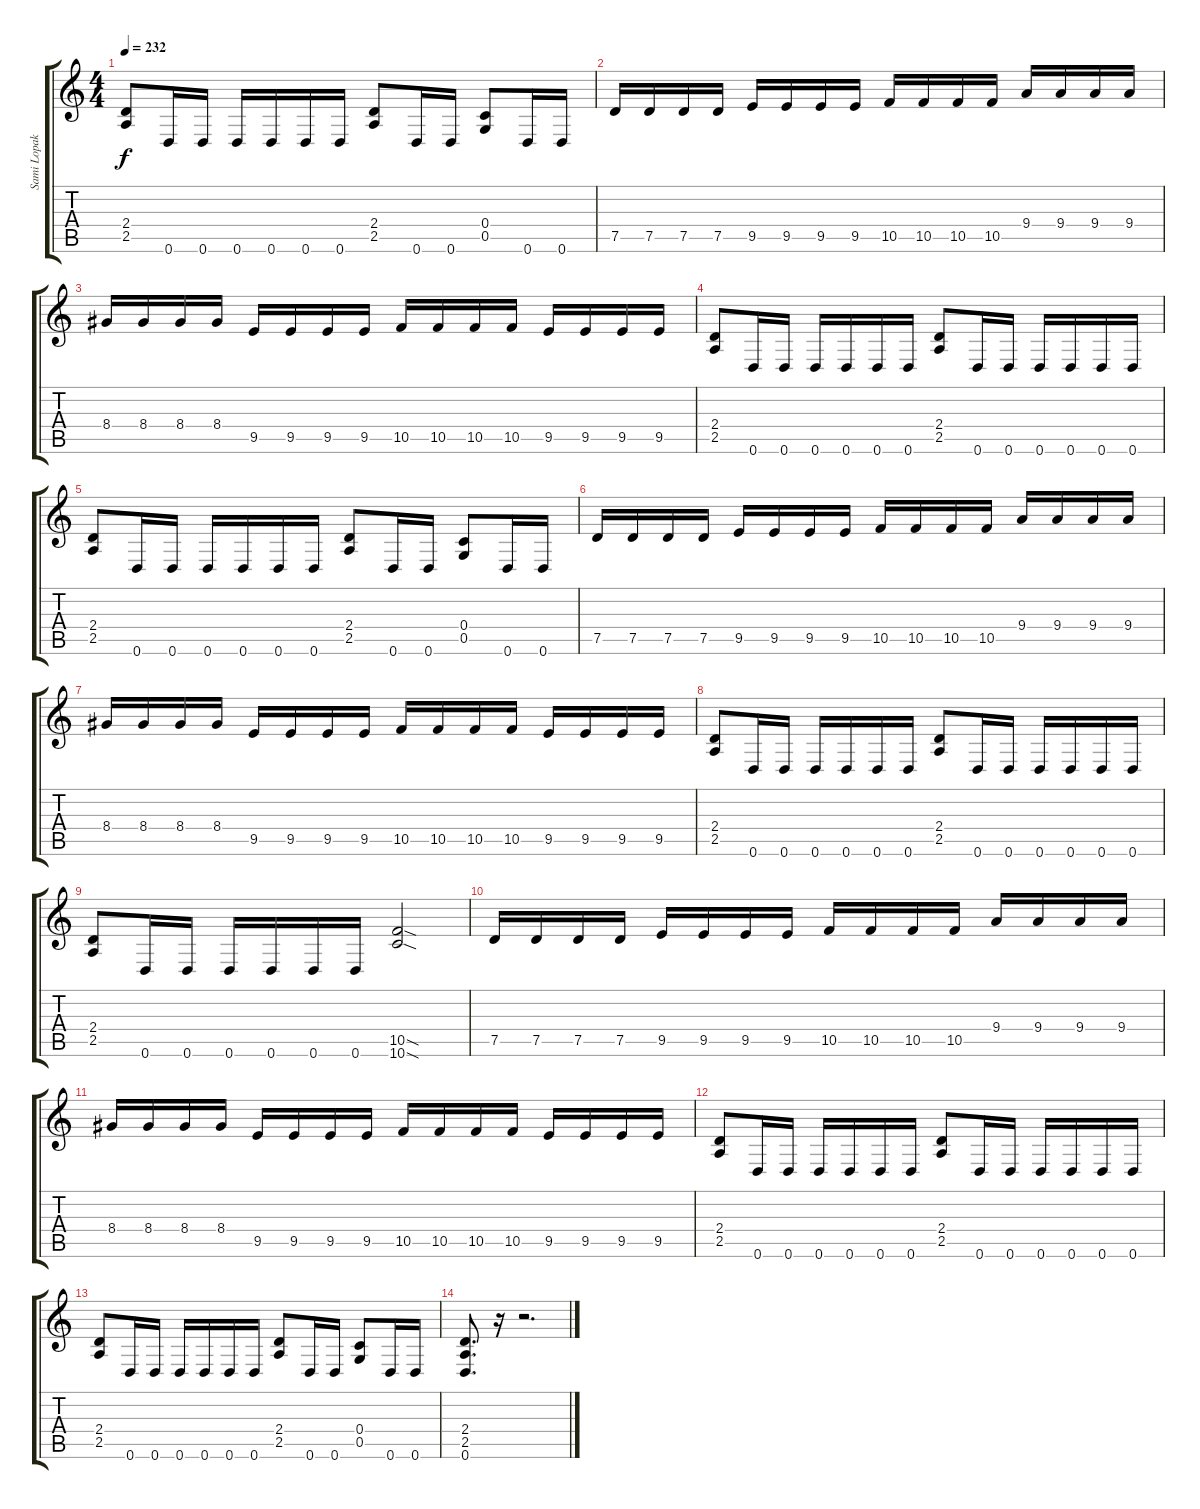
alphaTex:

\track ("Sami Lopakka" "Sami Lopak") {instrument distortionguitar}
\staff {score tabs}
\tuning (D4 A3 F3 C3 G2 D2) {hide}
\ts (4 4)
\tempo 232
\clef g2
\ks c
(2.4 2.5).8{dy f} 0.6.16 0.6.16 0.6.16 0.6.16 0.6.16 0.6.16 (2.4 2.5).8 0.6.16 0.6.16 (0.4 0.5).8 0.6.16 0.6.16 |
7.5.16 7.5.16 7.5.16 7.5.16 9.5.16 9.5.16 9.5.16 9.5.16 10.5.16 10.5.16 10.5.16 10.5.16 9.4.16 9.4.16 9.4.16 9.4.16 |
8.4.16 8.4.16 8.4.16 8.4.16 9.5.16 9.5.16 9.5.16 9.5.16 10.5.16 10.5.16 10.5.16 10.5.16 9.5.16 9.5.16 9.5.16 9.5.16 |
(2.4 2.5).8 0.6.16 0.6.16 0.6.16 0.6.16 0.6.16 0.6.16 (2.4 2.5).8 0.6.16 0.6.16 0.6.16 0.6.16 0.6.16 0.6.16 |
(2.4 2.5).8 0.6.16 0.6.16 0.6.16 0.6.16 0.6.16 0.6.16 (2.4 2.5).8 0.6.16 0.6.16 (0.4 0.5).8 0.6.16 0.6.16 |
7.5.16 7.5.16 7.5.16 7.5.16 9.5.16 9.5.16 9.5.16 9.5.16 10.5.16 10.5.16 10.5.16 10.5.16 9.4.16 9.4.16 9.4.16 9.4.16 |
8.4.16 8.4.16 8.4.16 8.4.16 9.5.16 9.5.16 9.5.16 9.5.16 10.5.16 10.5.16 10.5.16 10.5.16 9.5.16 9.5.16 9.5.16 9.5.16 |
(2.4 2.5).8 0.6.16 0.6.16 0.6.16 0.6.16 0.6.16 0.6.16 (2.4 2.5).8 0.6.16 0.6.16 0.6.16 0.6.16 0.6.16 0.6.16 |
(2.4 2.5).8 0.6.16 0.6.16 0.6.16 0.6.16 0.6.16 0.6.16 (10.5{sod} 10.6{sod}).2 |
7.5.16 7.5.16 7.5.16 7.5.16 9.5.16 9.5.16 9.5.16 9.5.16 10.5.16 10.5.16 10.5.16 10.5.16 9.4.16 9.4.16 9.4.16 9.4.16 |
8.4.16 8.4.16 8.4.16 8.4.16 9.5.16 9.5.16 9.5.16 9.5.16 10.5.16 10.5.16 10.5.16 10.5.16 9.5.16 9.5.16 9.5.16 9.5.16 |
(2.4 2.5).8 0.6.16 0.6.16 0.6.16 0.6.16 0.6.16 0.6.16 (2.4 2.5).8 0.6.16 0.6.16 0.6.16 0.6.16 0.6.16 0.6.16 |
(2.4 2.5).8 0.6.16 0.6.16 0.6.16 0.6.16 0.6.16 0.6.16 (2.4 2.5).8 0.6.16 0.6.16 (0.4 0.5).8 0.6.16 0.6.16 |
(2.4 2.5 0.6).8{d} r.16 r.2{d}
